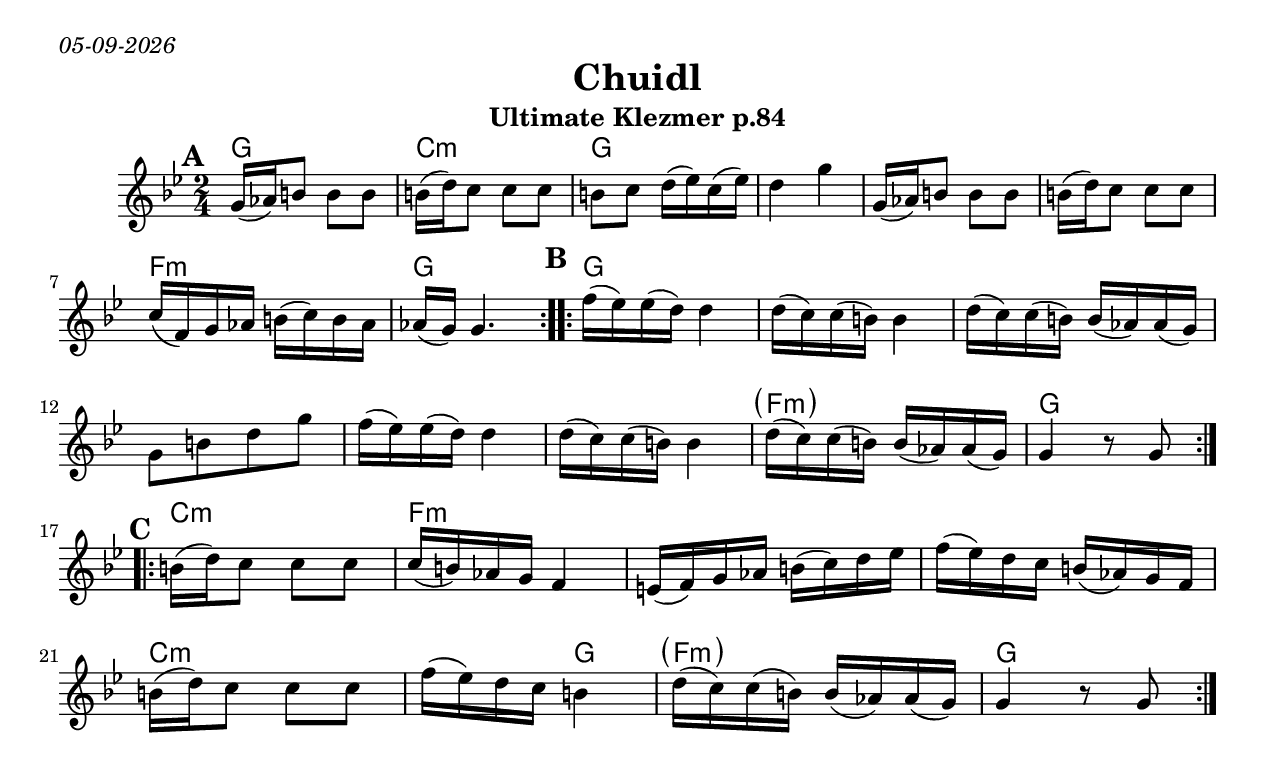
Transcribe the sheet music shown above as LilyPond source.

\version "2.18.0"
\include "english.ly"
\paper{
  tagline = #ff
  print-all-headers = ##t
  #(set-paper-size "letter")
}
date = #(strftime "%d-%m-%Y" (localtime (current-time)))

\markup{ \italic{ \date }  }

%\markup{ Got something to say? }

global = {
  \clef treble
  \key g \minor
  \time 2/4
  \set Score.markFormatter = #format-mark-box-alphabet
}

%#################################### Melody ########################
%melody =  \transpose c d \relative c' {  %transpose for clarinet
melody = \relative c'' {
  \global
  %\partial 16*3 a16 d f   %lead in notes

  \repeat volta 2{
   \mark \default
   g16(af) b8 b b
   b16 (d)c8 c c
   b8 c d16(ef) c(ef)
   d4 g

   g,16(af) b8 b b
   b16 (d)c8 c c
   c16(f,) g af b(c) b af
   af16(g) g4.
  }

 % \break
  \repeat volta 2{
   \mark \default
   f'16(ef) ef(d) d4
   d16(c) c(b) b4
   d16(c) c(b) b(af) af(g)
   g8 [b d g]

   f16(ef) ef(d) d4
   d16(c) c(b) b4
   d16(c) c(b) b(af) af(g)
   g4 r8 g
    \break
  }


  \repeat volta 2{
  \mark \default
  b16(d) c8 c c
  c16 (b) af g f4
  e16(f) g af  b(c) d ef %not marked?
  f16(ef) d c b(af) g f

  b16(d) c8 c c
  f16(ef) d c b4
  d16(c) c(b) b(af) af(g)
   g4 r8 g

  }
}
%################################# Lyrics #####################
%\addlyrics{ \set stanza = #"1. " }
%################################# Chords #######################
harmonies = \chordmode {
  g2
  c2:m
  g2*4
  f2:m
  g2
  %b
  g2*6
  \parenthesize f2:m
  g2
  %c
  c2:m
  f2*3:m
  c4*3:m
  g4
  \parenthesize f2:m
  g2


}

\score {
  % transpose score below
  %\transpose c d
  <<
    \new ChordNames {
      \set chordChanges = ##f
      \harmonies
    }
    \new Staff   \melody
  >>
  \header{
    title= "Chuidl"
    subtitle="Ultimate Klezmer p.84"
    composer= ""
    instrument =""
    arranger= ""
  }
  \layout{indent = 1.0\cm}
  \midi {
    \tempo 4 = 120

    % \midi { }
  }
}
%{
% more verses:
\markup{}
\markup {
  \font-size #2
  \fill-line {
    \hspace #0.1 % distance from left margin
    \column {
      \line { "1."
	\column {
	  ""
	}
      }
      \hspace #0.2 % vertical distance between verses
      \line { "2."
	\column {
	 ""
	}
      }
    }
    \hspace #0.1  % horiz. distance between columns
    \column {
      \line { "3."
	\column {
	  ""
	}
      }
      \hspace #0.2 % distance between verses
      \line { "4."
	\column {
	 ""
	}
      }
    }
    \hspace #0.1 % distance to right margin
  }
}

%}
